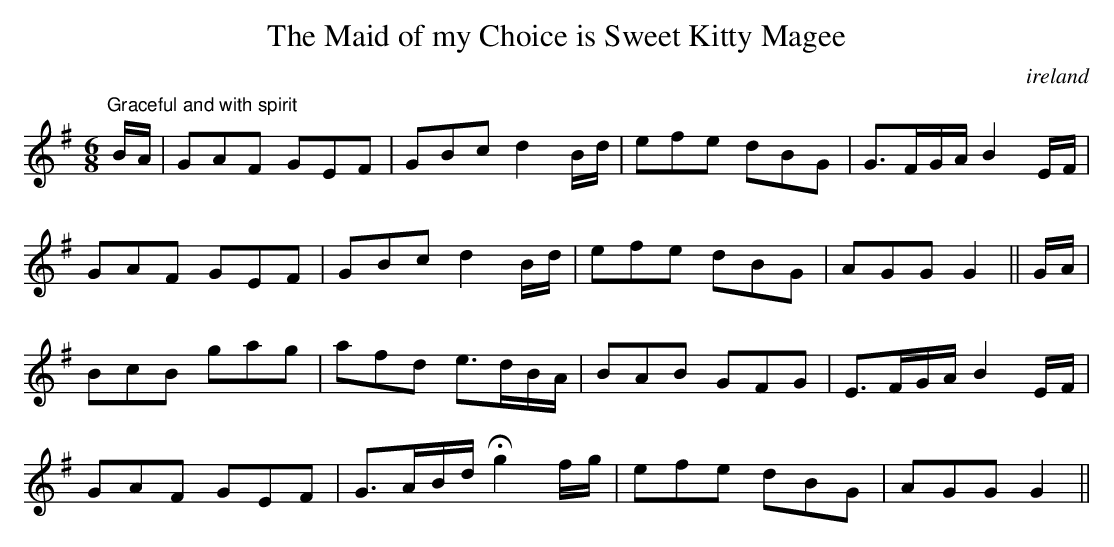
X:1
T:Maid of my Choice is Sweet Kitty Magee, The
O:ireland
L:1/8
M:6/8
K:G
"Graceful and with spirit "\
B/A/|\
GAF GEF|GBc d2 B/d/|efe dBG|G>FG/A/ B2 E/F/|
GAF GEF|GBc d2 B/d/|efe dBG|AGG G2||G/A/|
BcB gag|afd e>dB/A/|BAB GFG|E>FG/A/ B2 E/F/|
GAF GEF|G>AB/d/ Hg2 f/g/|efe dBG|AGG G2||
